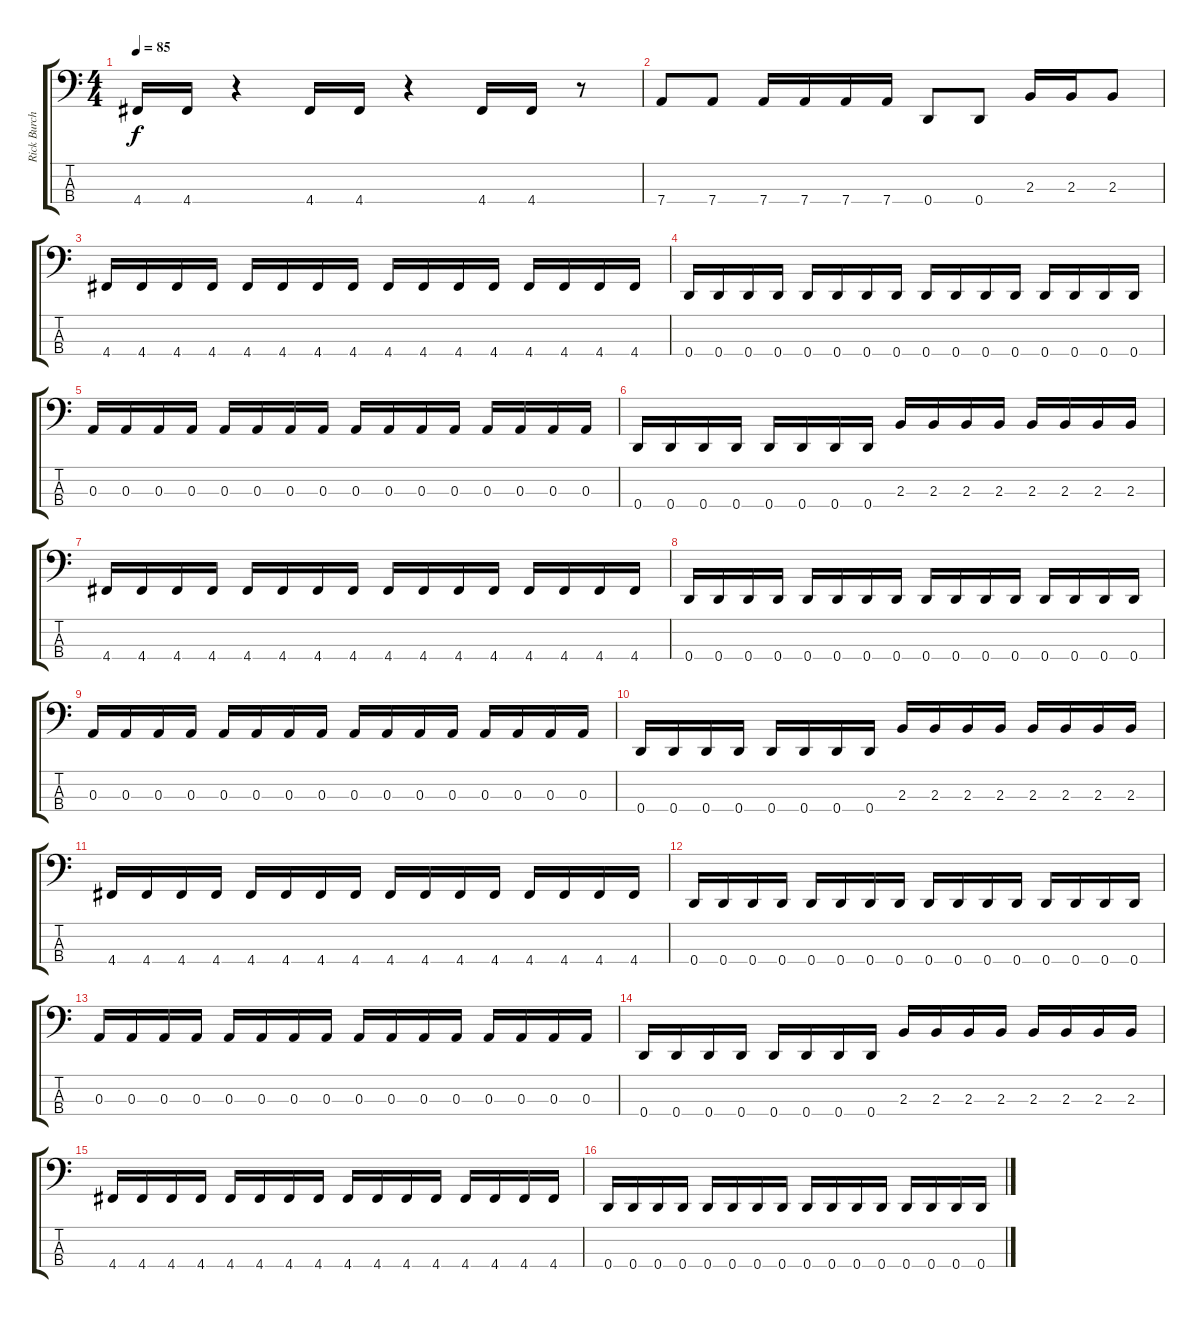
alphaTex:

\track ("Rick Burch" "Rick Burch") {instrument electricbassfinger}
\staff {score tabs}
\tuning (G2 D2 A1 D1) {hide}
\ts (4 4)
\tempo 85
\clef f4
\ks c
4.4.16{dy f} 4.4.16 r.4 4.4.16 4.4.16 r.4 4.4.16 4.4.16 r.8 |
7.4.8 7.4.8 7.4.16 7.4.16 7.4.16 7.4.16 0.4.8 0.4.8 2.3.16 2.3.16 2.3.8 |
4.4.16 4.4.16 4.4.16 4.4.16 4.4.16 4.4.16 4.4.16 4.4.16 4.4.16 4.4.16 4.4.16 4.4.16 4.4.16 4.4.16 4.4.16 4.4.16 |
0.4.16 0.4.16 0.4.16 0.4.16 0.4.16 0.4.16 0.4.16 0.4.16 0.4.16 0.4.16 0.4.16 0.4.16 0.4.16 0.4.16 0.4.16 0.4.16 |
0.3.16 0.3.16 0.3.16 0.3.16 0.3.16 0.3.16 0.3.16 0.3.16 0.3.16 0.3.16 0.3.16 0.3.16 0.3.16 0.3.16 0.3.16 0.3.16 |
0.4.16 0.4.16 0.4.16 0.4.16 0.4.16 0.4.16 0.4.16 0.4.16 2.3.16 2.3.16 2.3.16 2.3.16 2.3.16 2.3.16 2.3.16 2.3.16 |
4.4.16 4.4.16 4.4.16 4.4.16 4.4.16 4.4.16 4.4.16 4.4.16 4.4.16 4.4.16 4.4.16 4.4.16 4.4.16 4.4.16 4.4.16 4.4.16 |
0.4.16 0.4.16 0.4.16 0.4.16 0.4.16 0.4.16 0.4.16 0.4.16 0.4.16 0.4.16 0.4.16 0.4.16 0.4.16 0.4.16 0.4.16 0.4.16 |
0.3.16 0.3.16 0.3.16 0.3.16 0.3.16 0.3.16 0.3.16 0.3.16 0.3.16 0.3.16 0.3.16 0.3.16 0.3.16 0.3.16 0.3.16 0.3.16 |
0.4.16 0.4.16 0.4.16 0.4.16 0.4.16 0.4.16 0.4.16 0.4.16 2.3.16 2.3.16 2.3.16 2.3.16 2.3.16 2.3.16 2.3.16 2.3.16 |
4.4.16 4.4.16 4.4.16 4.4.16 4.4.16 4.4.16 4.4.16 4.4.16 4.4.16 4.4.16 4.4.16 4.4.16 4.4.16 4.4.16 4.4.16 4.4.16 |
0.4.16 0.4.16 0.4.16 0.4.16 0.4.16 0.4.16 0.4.16 0.4.16 0.4.16 0.4.16 0.4.16 0.4.16 0.4.16 0.4.16 0.4.16 0.4.16 |
0.3.16 0.3.16 0.3.16 0.3.16 0.3.16 0.3.16 0.3.16 0.3.16 0.3.16 0.3.16 0.3.16 0.3.16 0.3.16 0.3.16 0.3.16 0.3.16 |
0.4.16 0.4.16 0.4.16 0.4.16 0.4.16 0.4.16 0.4.16 0.4.16 2.3.16 2.3.16 2.3.16 2.3.16 2.3.16 2.3.16 2.3.16 2.3.16 |
4.4.16 4.4.16 4.4.16 4.4.16 4.4.16 4.4.16 4.4.16 4.4.16 4.4.16 4.4.16 4.4.16 4.4.16 4.4.16 4.4.16 4.4.16 4.4.16 |
0.4.16 0.4.16 0.4.16 0.4.16 0.4.16 0.4.16 0.4.16 0.4.16 0.4.16 0.4.16 0.4.16 0.4.16 0.4.16 0.4.16 0.4.16 0.4.16
